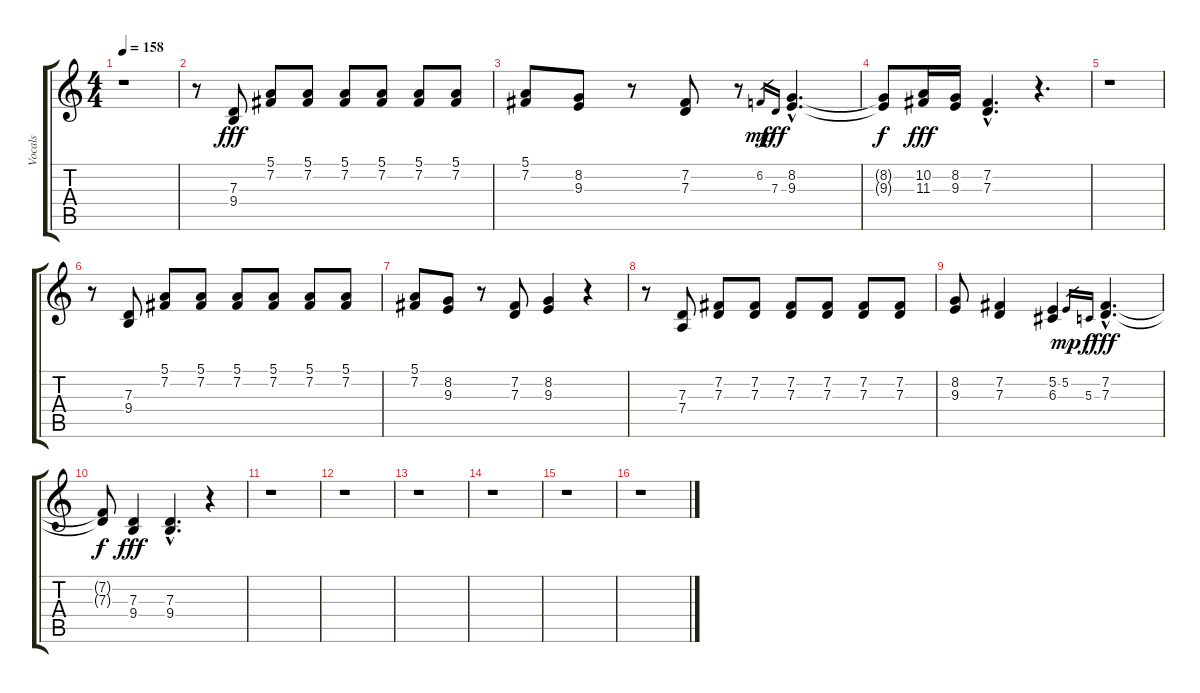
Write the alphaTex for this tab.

\track ("Vocals" "Vocals") {instrument lead1square}
\staff {score tabs}
\tuning (E4 B3 G3 D3 A2 E2) {hide}
\ts (4 4)
\tempo 158
\clef g2
\ks c
r.1{dy fff} |
r.8 (7.3 9.4).8 (5.1 7.2).8 (5.1 7.2).8 (5.1 7.2).8 (5.1 7.2).8 (5.1 7.2).8 (5.1 7.2).8 |
(5.1 7.2).8 (8.2 9.3).8 r.8 (7.2 7.3).8 r.8 6.2.16{gr dy mp} 7.3.16{gr dy fff} (8.2{hac} 9.3{hac}).4{d} |
(8.2{t} 9.3{t}).8{dy f} (10.2 11.3).16{dy fff} (8.2 9.3).16 (7.2{hac} 7.3{hac}).4{d} r.4{d} |
r.1 |
r.8 (7.3 9.4).8 (5.1 7.2).8 (5.1 7.2).8 (5.1 7.2).8 (5.1 7.2).8 (5.1 7.2).8 (5.1 7.2).8 |
(5.1 7.2).8 (8.2 9.3).8 r.8 (7.2 7.3).8 (8.2 9.3).4 r.4 |
r.8 (7.3 7.4).8 (7.2 7.3).8 (7.2 7.3).8 (7.2 7.3).8 (7.2 7.3).8 (7.2 7.3).8 (7.2 7.3).8 |
(8.2 9.3).8 (7.2 7.3).4 (5.2 6.3).4 5.2.16{gr dy mp} 5.3.16{gr dy f} (7.2{hac} 7.3{hac}).4{d dy fff} |
(7.2{t} 7.3{t}).8{dy f} (7.3 9.4).4{dy fff} (7.3{hac} 9.4{hac}).4{d} r.4 |
r.1 |
r.1 |
r.1 |
r.1 |
r.1 |
r.1
